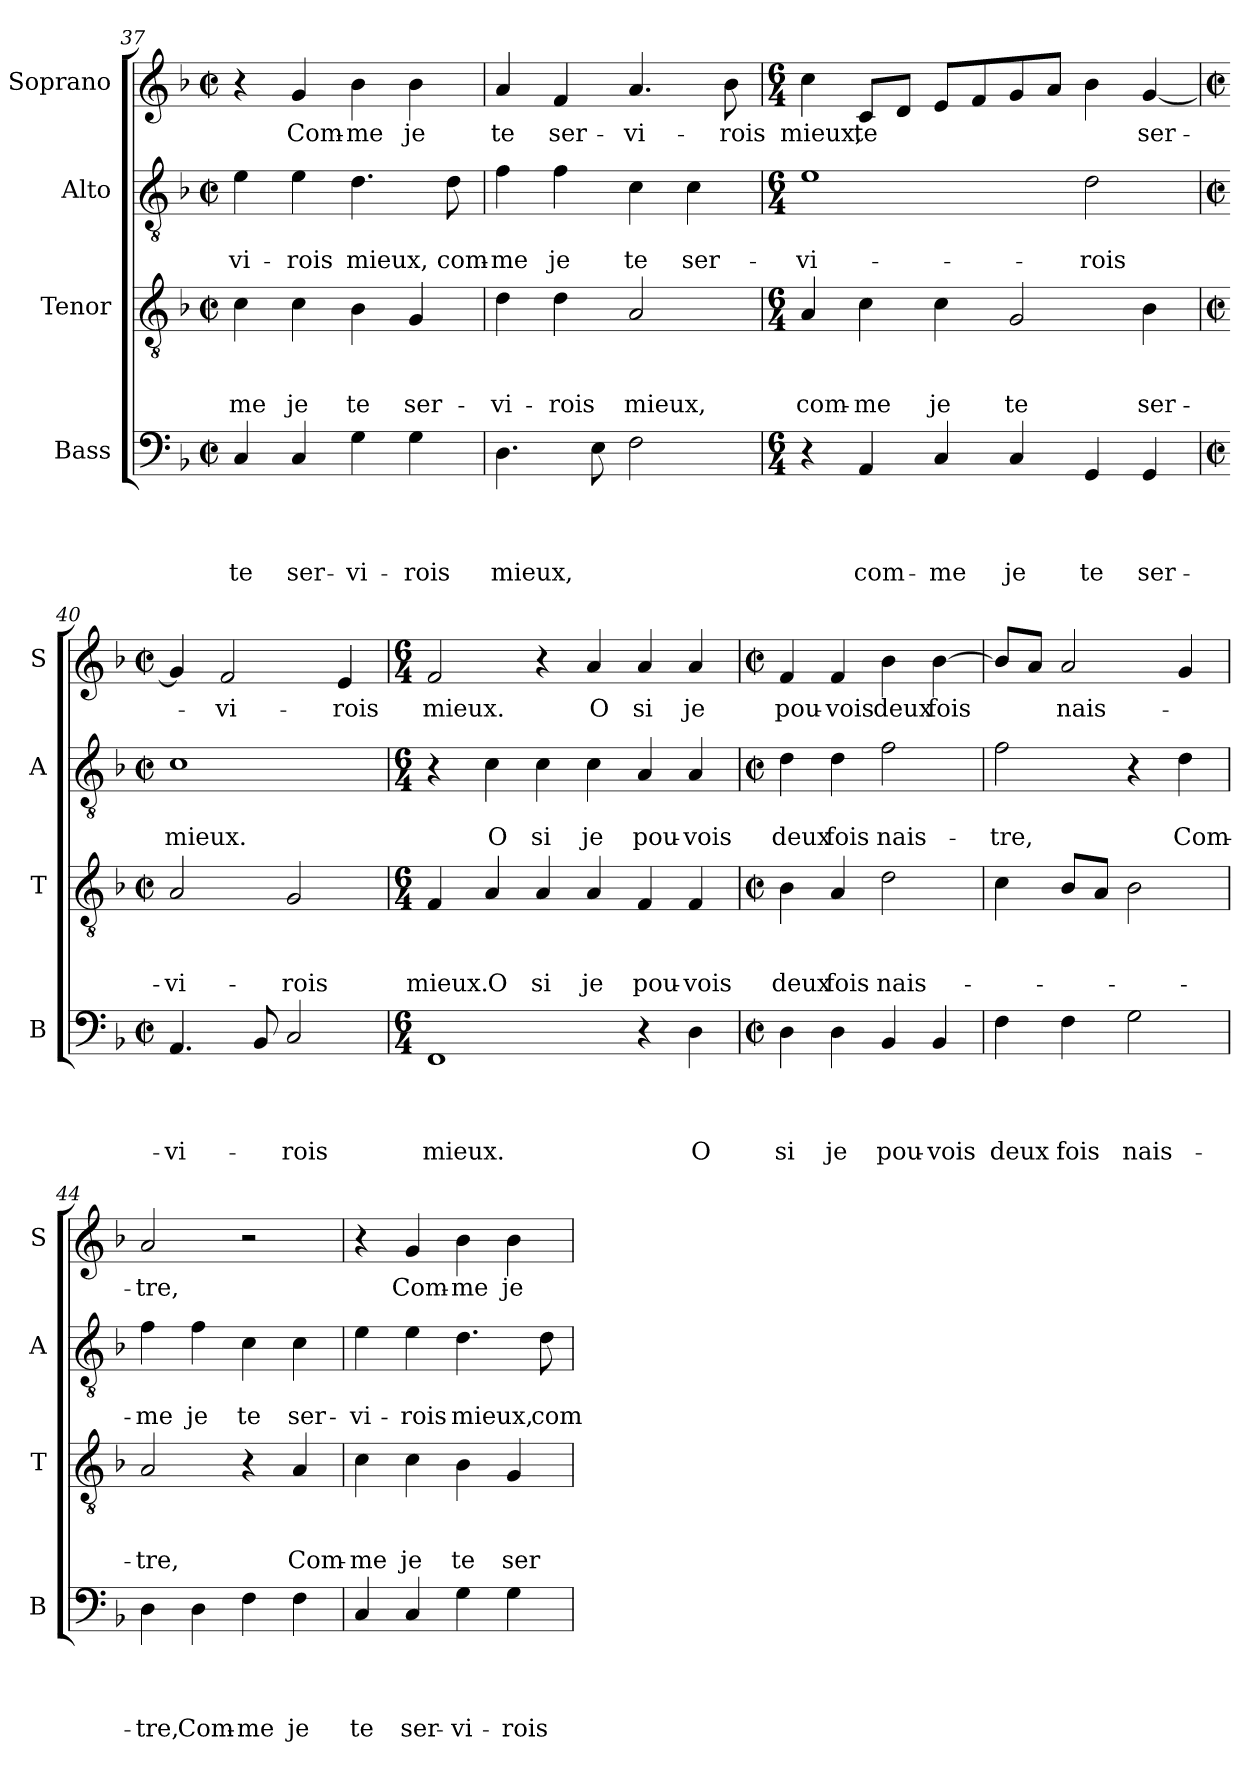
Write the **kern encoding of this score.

**kern	**text	**text	**text	**text	**kern	**text	**text	**text	**kern	**text	**text	**kern	**text
*part4	*part4	*part4	*part4	*part4	*part3	*part3	*part3	*part3	*part2	*part2	*part2	*part1	*part1
*staff4	*staff4	*staff4	*staff4	*staff4	*staff3	*staff3	*staff3	*staff3	*staff2	*staff2	*staff2	*staff1	*staff1
*I"Bass	*	*	*	*	*I"Tenor	*	*	*	*I"Alto	*	*	*I"Soprano	*
*I'B	*	*	*	*	*I'T	*	*	*	*I'A	*	*	*I'S	*
*clefF4	*	*	*	*	*clefGv2	*	*	*	*clefGv2	*	*	*clefG2	*
*k[b-]	*	*	*	*	*k[b-]	*	*	*	*k[b-]	*	*	*k[b-]	*
*F:	*	*	*	*	*F:	*	*	*	*F:	*	*	*F:	*
*M2/2	*	*	*	*	*M2/2	*	*	*	*M2/2	*	*	*M2/2	*
*met(c|)	*	*	*	*	*met(c|)	*	*	*	*met(c|)	*	*	*met(c|)	*
=37	=37	=37	=37	=37	=37	=37	=37	=37	=37	=37	=37	=37	=37
4C/	.	.	.	te	4c\	.	.	-me	4e\	.	-vi-	4r	.
4C/	.	.	.	ser-	4c\	.	.	je	4e\	.	-rois	4g/	Com-
4G\	.	.	.	-vi-	4B-\	.	.	te	4.d\	.	mieux,	4b-\	-me
4G\	.	.	.	-rois	4G/	.	.	ser-	.	.	.	4b-\	je
.	.	.	.	.	.	.	.	.	8d\	.	com-	.	.
=38	=38	=38	=38	=38	=38	=38	=38	=38	=38	=38	=38	=38	=38
4.D\	.	.	.	mieux,	4d\	.	.	-vi-	4f\	.	-me	4a/	te
.	.	.	.	.	4d\	.	.	-rois	4f\	.	je	4f/	ser-
8E\	.	.	.	.	.	.	.	.	.	.	.	.	.
2F\	.	.	.	.	2A/	.	.	mieux,	4c\	.	te	4.a/	-vi-
.	.	.	.	.	.	.	.	.	4c\	.	ser-	.	.
.	.	.	.	.	.	.	.	.	.	.	.	8b-\	-rois
=39	=39	=39	=39	=39	=39	=39	=39	=39	=39	=39	=39	=39	=39
*M6/4	*	*	*	*	*M6/4	*	*	*	*M6/4	*	*	*M6/4	*
4r	.	.	.	.	4A/	.	.	com-	1e	.	-vi-	4cc\	mieux,
4AA/	.	.	.	com-	4c\	.	.	-me	.	.	.	8c/L	te
.	.	.	.	.	.	.	.	.	.	.	.	8d/J	.
4C/	.	.	.	-me	4c\	.	.	je	.	.	.	8e/L	.
.	.	.	.	.	.	.	.	.	.	.	.	8f/	.
4C/	.	.	.	je	2G/	.	.	te	.	.	.	8g/	.
.	.	.	.	.	.	.	.	.	.	.	.	8a/J	.
4GG/	.	.	.	te	.	.	.	.	2d\	.	-rois	4b-\	.
4GG/	.	.	.	ser-	4B-\	.	.	ser-	.	.	.	[4g/	ser-
=40	=40	=40	=40	=40	=40	=40	=40	=40	=40	=40	=40	=40	=40
*M2/2	*	*	*	*	*M2/2	*	*	*	*M2/2	*	*	*M2/2	*
*met(c|)	*	*	*	*	*met(c|)	*	*	*	*met(c|)	*	*	*met(c|)	*
4.AA/	.	.	.	-vi-	2A/	.	.	-vi-	1c	.	mieux.	4g/]	.
.	.	.	.	.	.	.	.	.	.	.	.	2f/	-vi-
8BB-/	.	.	.	.	.	.	.	.	.	.	.	.	.
2C/	.	.	.	-rois	2G/	.	.	-rois	.	.	.	.	.
.	.	.	.	.	.	.	.	.	.	.	.	4e/	-rois
!!LO:LB:g=z
=41	=41	=41	=41	=41	=41	=41	=41	=41	=41	=41	=41	=41	=41
*M6/4	*	*	*	*	*M6/4	*	*	*	*M6/4	*	*	*M6/4	*
1FF	.	.	.	mieux.	4F/	.	.	mieux.	4r	.	.	2f/	mieux.
.	.	.	.	.	4A/	.	.	O	4c\	.	O	.	.
.	.	.	.	.	4A/	.	.	si	4c\	.	si	4r	.
.	.	.	.	.	4A/	.	.	je	4c\	.	je	4a/	O
4r	.	.	.	.	4F/	.	.	pou-	4A/	.	pou-	4a/	si
4D\	.	.	.	O	4F/	.	.	-vois	4A/	.	-vois	4a/	je
=42	=42	=42	=42	=42	=42	=42	=42	=42	=42	=42	=42	=42	=42
*M2/2	*	*	*	*	*M2/2	*	*	*	*M2/2	*	*	*M2/2	*
*met(c|)	*	*	*	*	*met(c|)	*	*	*	*met(c|)	*	*	*met(c|)	*
4D\	.	.	.	si	4B-\	.	.	deux	4d\	.	deux	4f/	pou-
4D\	.	.	.	je	4A/	.	.	fois	4d\	.	fois	4f/	-vois
4BB-/	.	.	.	pou-	2d\	.	.	nais-	2f\	.	nais-	4b-\	deux
4BB-/	.	.	.	-vois	.	.	.	.	.	.	.	[4b-\	fois
=43	=43	=43	=43	=43	=43	=43	=43	=43	=43	=43	=43	=43	=43
4F\	.	.	.	deux	4c\	.	.	.	2f\	.	-tre,	8b-/L]	.
.	.	.	.	.	.	.	.	.	.	.	.	8a/J	.
4F\	.	.	.	fois	8B-/L	.	.	.	.	.	.	2a/	nais-
.	.	.	.	.	8A/J	.	.	.	.	.	.	.	.
2G\	.	.	.	nais-	2B-\	.	.	.	4r	.	.	.	.
.	.	.	.	.	.	.	.	.	4d\	.	Com-	4g/	.
=44	=44	=44	=44	=44	=44	=44	=44	=44	=44	=44	=44	=44	=44
4D\	.	.	.	-tre,	2A/	.	.	-tre,	4f\	.	-me	2a/	-tre,
4D\	.	.	.	Com-	.	.	.	.	4f\	.	je	.	.
4F\	.	.	.	-me	4r	.	.	.	4c\	.	te	2r	.
4F\	.	.	.	je	4A/	.	.	Com-	4c\	.	ser-	.	.
=45	=45	=45	=45	=45	=45	=45	=45	=45	=45	=45	=45	=45	=45
4C/	.	.	.	te	4c\	.	.	-me	4e\	.	-vi-	4r	.
4C/	.	.	.	ser-	4c\	.	.	je	4e\	.	-rois	4g/	Com-
4G\	.	.	.	-vi-	4B-\	.	.	te	4.d\	.	mieux,	4b-\	-me
4G\	.	.	.	-rois	4G/	.	.	ser-	.	.	.	4b-\	je
.	.	.	.	.	.	.	.	.	8d\	.	com-	.	.
=	=	=	=	=	=	=	=	=	=	=	=	=	=
*-	*-	*-	*-	*-	*-	*-	*-	*-	*-	*-	*-	*-	*-
